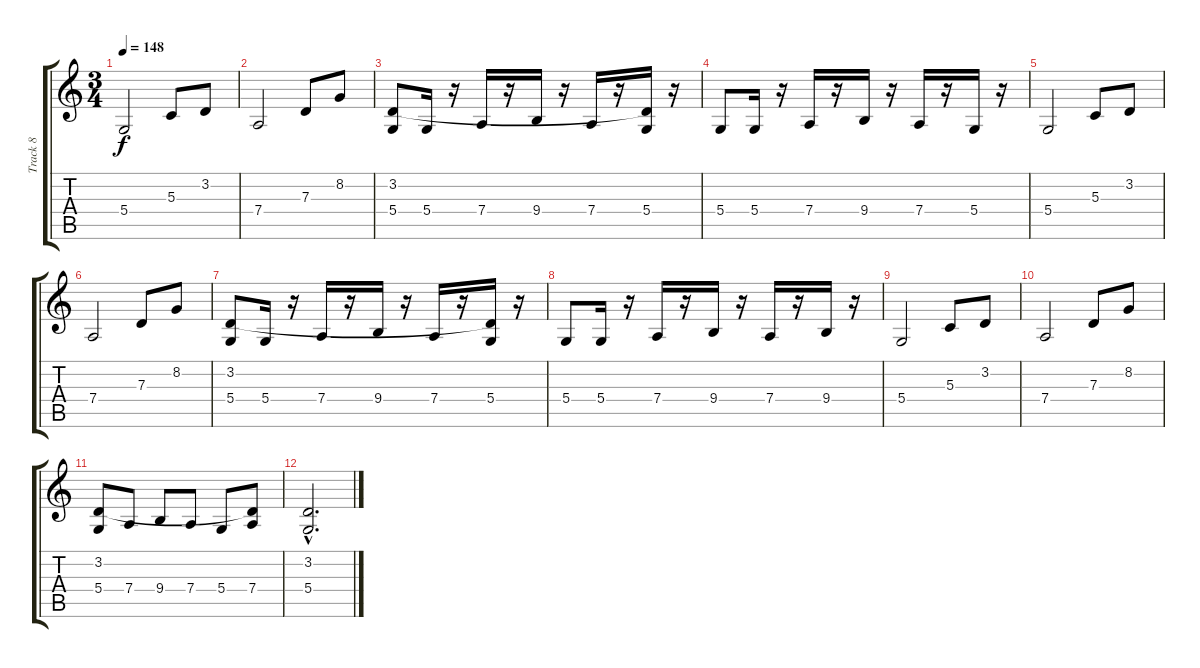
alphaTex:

\track ("Track 8" "Track 8") {instrument englishhorn}
\staff {score tabs}
\tuning (E4 B3 G3 D3 A2 E2) {hide}
\ts (3 4)
\tempo 148
\clef g2
\ks c
5.4.2{dy f} 5.3.8 3.2.8 |
7.4.2 7.3.8 8.2.8 |
(3.2 5.4).8 5.4.16 r.16 7.4.16 r.16 9.4.16 r.16 7.4.16 r.16 (3.2{t} 5.4).16 r.16 |
5.4.8 5.4.16 r.16 7.4.16 r.16 9.4.16 r.16 7.4.16 r.16 5.4.16 r.16 |
5.4.2 5.3.8 3.2.8 |
7.4.2 7.3.8 8.2.8 |
(3.2 5.4).8 5.4.16 r.16 7.4.16 r.16 9.4.16 r.16 7.4.16 r.16 (3.2{t} 5.4).16 r.16 |
5.4.8 5.4.16 r.16 7.4.16 r.16 9.4.16 r.16 7.4.16 r.16 9.4.16 r.16 |
5.4.2 5.3.8 3.2.8 |
7.4.2 7.3.8 8.2.8 |
(3.2 5.4).8 7.4.8 9.4.8 7.4.8 5.4.8 (3.2{t} 7.4).8 |
(3.2{hac} 5.4{hac}).2{d}
